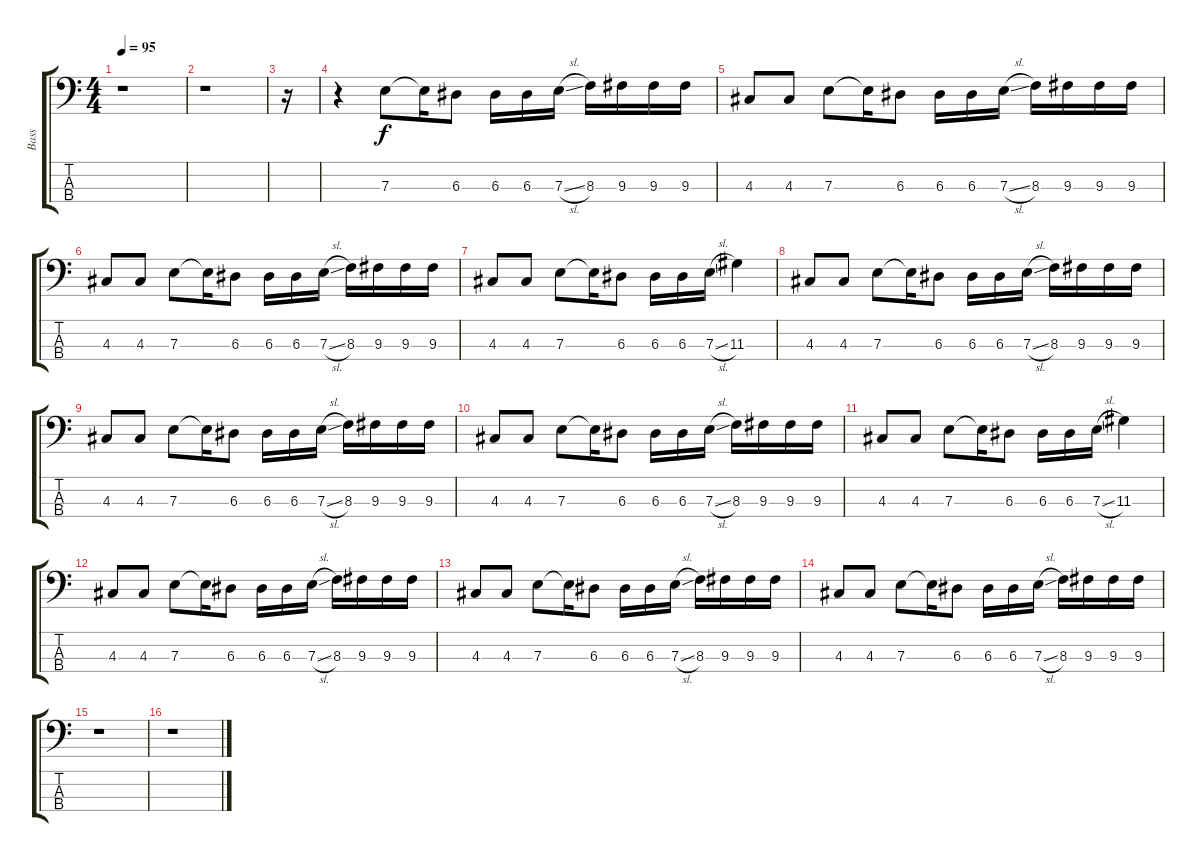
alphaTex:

\track ("Bass" "Bass") {instrument acousticbass}
\staff {score tabs}
\tuning (G2 D2 A1 E1) {hide}
\ts (4 4)
\tempo 95
\clef f4
\ks c
r.1{dy f} |
r.1 |
r.16 |
r.4 7.3.8 7.3{t}.16 6.3.8 6.3.16 6.3.16 7.3{sl}.16 8.3.16 9.3.16 9.3.16 9.3.16 |
4.3.8 4.3.8 7.3.8 7.3{t}.16 6.3.8 6.3.16 6.3.16 7.3{sl}.16 8.3.16 9.3.16 9.3.16 9.3.16 |
4.3.8 4.3.8 7.3.8 7.3{t}.16 6.3.8 6.3.16 6.3.16 7.3{sl}.16 8.3.16 9.3.16 9.3.16 9.3.16 |
4.3.8 4.3.8 7.3.8 7.3{t}.16 6.3.8 6.3.16 6.3.16 7.3{sl}.16 11.3.4 |
4.3.8 4.3.8 7.3.8 7.3{t}.16 6.3.8 6.3.16 6.3.16 7.3{sl}.16 8.3.16 9.3.16 9.3.16 9.3.16 |
4.3.8 4.3.8 7.3.8 7.3{t}.16 6.3.8 6.3.16 6.3.16 7.3{sl}.16 8.3.16 9.3.16 9.3.16 9.3.16 |
4.3.8 4.3.8 7.3.8 7.3{t}.16 6.3.8 6.3.16 6.3.16 7.3{sl}.16 8.3.16 9.3.16 9.3.16 9.3.16 |
4.3.8 4.3.8 7.3.8 7.3{t}.16 6.3.8 6.3.16 6.3.16 7.3{sl}.16 11.3.4 |
4.3.8 4.3.8 7.3.8 7.3{t}.16 6.3.8 6.3.16 6.3.16 7.3{sl}.16 8.3.16 9.3.16 9.3.16 9.3.16 |
4.3.8 4.3.8 7.3.8 7.3{t}.16 6.3.8 6.3.16 6.3.16 7.3{sl}.16 8.3.16 9.3.16 9.3.16 9.3.16 |
4.3.8 4.3.8 7.3.8 7.3{t}.16 6.3.8 6.3.16 6.3.16 7.3{sl}.16 8.3.16 9.3.16 9.3.16 9.3.16 |
r.1 |
r.1
